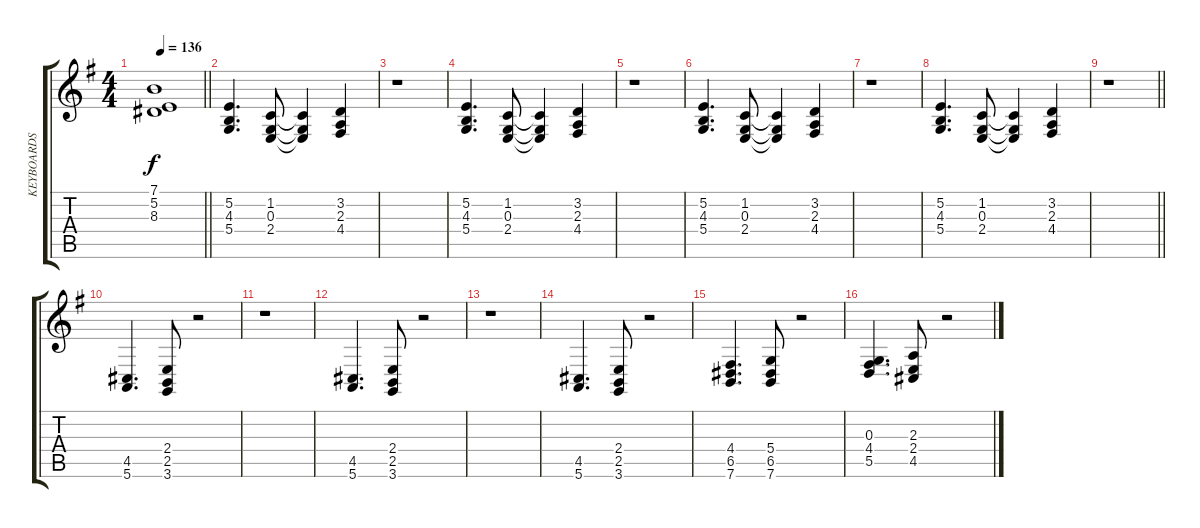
\track ("KEYBOARDS" "KEYBOARDS") {instrument synthstrings1}
\staff {score tabs}
\tuning (E4 B3 G3 D3 A2 E2) {hide}
\ts (4 4)
\tempo 136
\clef g2
\barLineRight lightlight
\ks eminor
(7.1 5.2 8.3).1{dy f} |
(5.2 4.3 5.4).4{d} (1.2 0.3 2.4).8 (1.2{t} 0.3{t} 2.4{t}).4 (3.2 2.3 4.4).4 |
r.1 |
(5.2 4.3 5.4).4{d} (1.2 0.3 2.4).8 (1.2{t} 0.3{t} 2.4{t}).4 (3.2 2.3 4.4).4 |
r.1 |
(5.2 4.3 5.4).4{d} (1.2 0.3 2.4).8 (1.2{t} 0.3{t} 2.4{t}).4 (3.2 2.3 4.4).4 |
r.1 |
(5.2 4.3 5.4).4{d} (1.2 0.3 2.4).8 (1.2{t} 0.3{t} 2.4{t}).4 (3.2 2.3 4.4).4 |
\barLineRight lightlight
r.1 |
(4.5 5.6).4{d} (2.4 2.5 3.6).8 r.2 |
r.1 |
(4.5 5.6).4{d} (2.4 2.5 3.6).8 r.2 |
r.1 |
(4.5 5.6).4{d} (2.4 2.5 3.6).8 r.2 |
(4.4 6.5 7.6).4{d} (5.4 6.5 7.6).8 r.2 |
(0.3 4.4 5.5).4{d} (2.3 2.4 4.5).8 r.2
